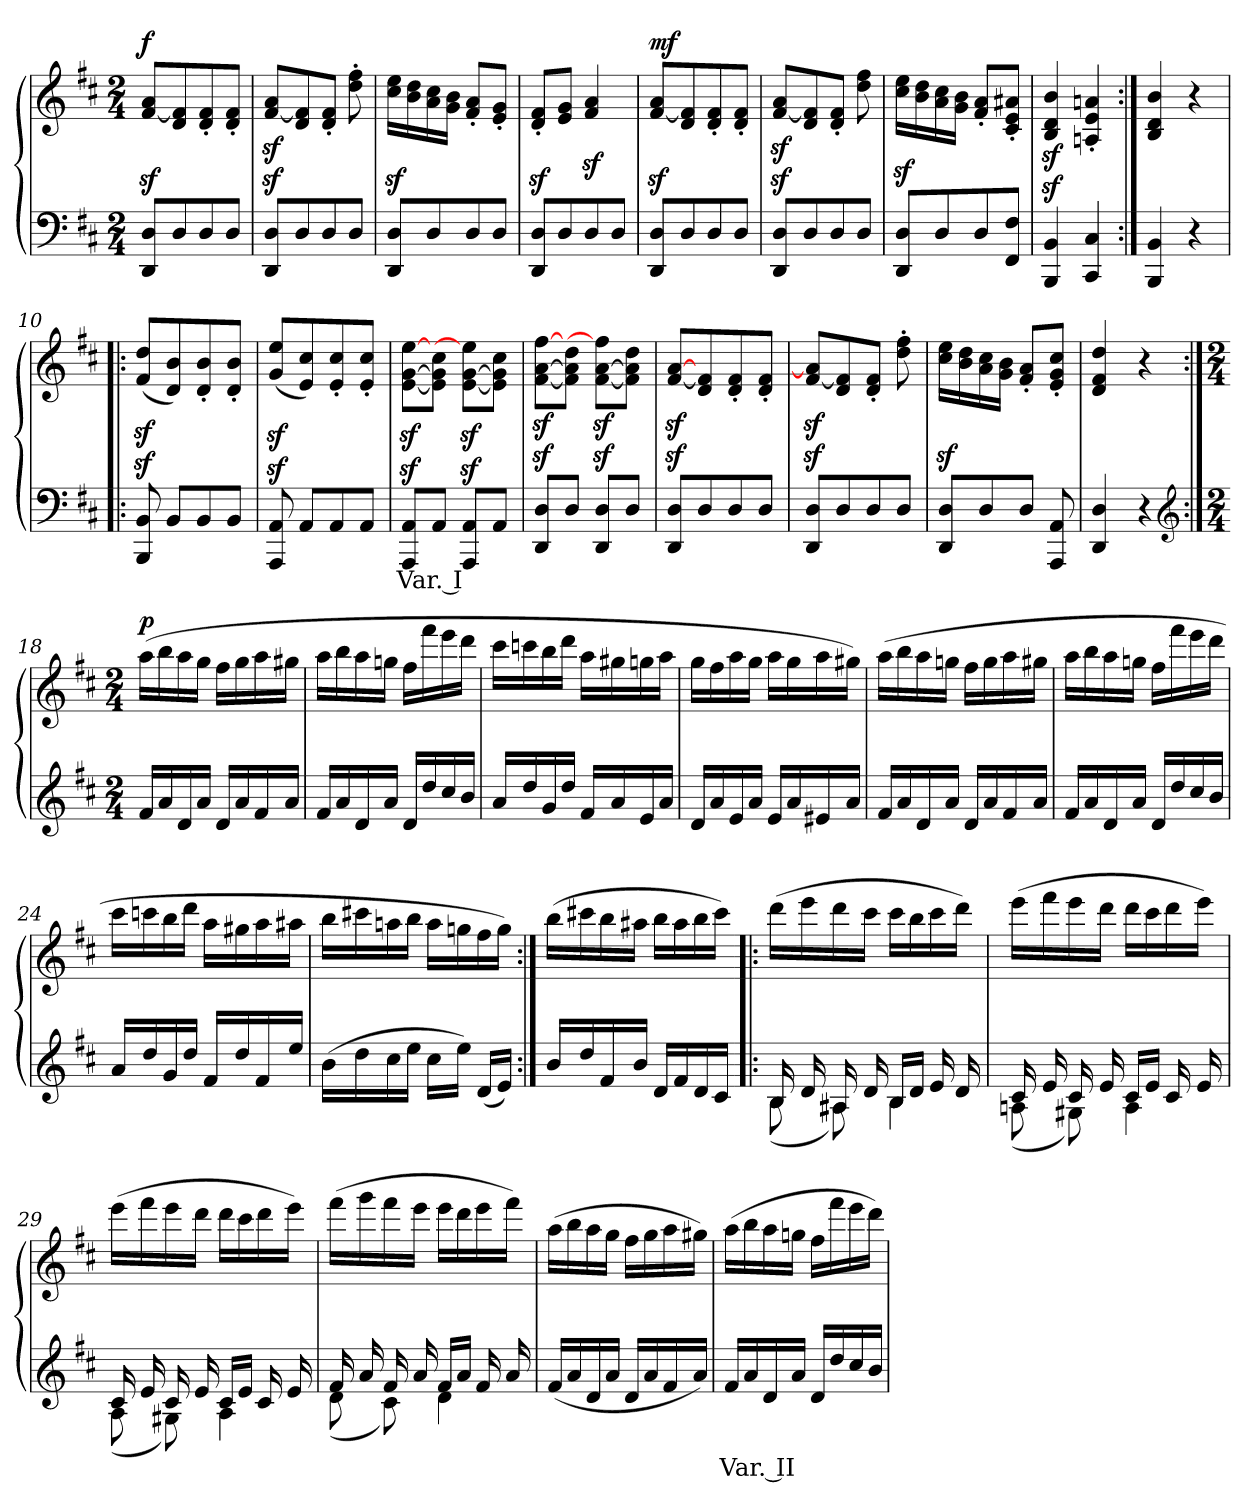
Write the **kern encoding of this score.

**kern	**text	**kern	**dynam
*part1	*part1	*part1	*part1
*staff2	*staff2	*staff1	*staff1/2
*clefF4	*	*clefG2	*
*k[f#c#]	*	*k[f#c#]	*
*M2/4	*	*M2/4	*
=1	=1	=1	=1
!	!	!	!LO:DY:a
8DDz>/ 8Dz>/L	.	[8f#/ 8a/L	f
8D/	.	8d/ 8f#]/	.
8D/	.	8d'/ 8f#'/	.
8D/J	.	8d'/ 8f#'/J	.
=2	=2	=2	=2
8DDz>/ 8Dz>/L	.	[8f#z>/ 8az>/L	.
8D/	.	8d/ 8f#]/	.
8D/	.	8d'/ 8f#'/J	.
8D/J	.	8dd'\ 8ff#'\	.
=3	=3	=3	=3
8DDz>/ 8Dz>/L	.	16cc#\ 16ee\LL	.
.	.	16b\ 16dd\	.
8D/	.	16a\ 16cc#\	.
.	.	16g\ 16b\JJ	.
8D/	.	8f#'/ 8a'/L	.
8D/J	.	8e'/ 8g'/J	.
=4	=4	=4	=4
8DDz>/ 8Dz>/L	.	8d'/ 8f#'/L	.
8D/	.	8e/ 8g/J	.
8D/	.	4f#z>/ 4az>/	.
8D/J	.	.	.
=5	=5	=5	=5
!	!	!	!LO:DY:a
8DDz>/ 8Dz>/L	.	[8f#/ 8a/L	mf
8D/	.	8d/ 8f#]/	.
8D/	.	8d'/ 8f#'/	.
8D/J	.	8d'/ 8f#'/J	.
=6	=6	=6	=6
8DDz>/ 8Dz>/L	.	[8f#z>/ 8az>/L	.
8D/	.	8d/ 8f#]/	.
8D/	.	8d'/ 8f#'/J	.
8D/J	.	8dd\ 8ff#\	.
=7	=7	=7	=7
8DDz>/ 8Dz>/L	.	16cc#\ 16ee\LL	.
.	.	16b\ 16dd\	.
8D/	.	16a\ 16cc#\	.
.	.	16g\ 16b\JJ	.
8D/	.	8f#'/ 8a'/L	.
8FF#/ 8F#/J	.	8c#'/ 8e'/ 8a#X'/J	.
!!LO:LB:g=z
=8	=8	=8	=8
4BBBz>/ 4BBz>/	.	4Bz>/ 4dz>/ 4bz>/	.
4CC#/ 4C#/	.	4An'/ 4e'/ 4an'/	.
=9:|!	=9:|!	=9:|!	=9:|!
4BBB/ 4BB/	.	4B/ 4d/ 4b/	.
4r	.	4r	.
=10!|:	=10!|:	=10!|:	=10!|:
8BBBz>/ 8BBz>/	.	(<8f#z>/ 8ddz>/L	.
8BB/L	.	8d/ 8b/)	.
8BB/	.	8d'/ 8b'/	.
8BB/J	.	8d'/ 8b'/J	.
=11	=11	=11	=11
8AAAz>/ 8AAz>/	.	(<8gz>/ 8eez>/L	.
8AA/L	.	8e/ 8cc#/)	.
8AA/	.	8e'/ 8cc#'/	.
8AA/J	.	8e'/ 8cc#'/J	.
=12	=12	=12	=12
8AAAz>/ 8AAz>/L	Var. I	[8ez>\ [8gz>\ [8eez>\L	.
8AA/J	.	8e]\ 8g]\ 8cc#\J	.
8AAAz>/ 8AAz>/L	.	[8ez>\ [8gz>\ 8ee]z>\L	.
8AA/J	.	8e]\ 8g]\ 8cc#\J	.
=13	=13	=13	=13
8DDz>/ 8Dz>/L	.	[8f#z>\ [8az>\ [8ff#z>\L	.
8D/J	.	8f#]\ 8a]\ 8dd\J	.
8DDz>/ 8Dz>/L	.	[8f#z>\ [8az>\ 8ff#]z>\L	.
8D/J	.	8f#]\ 8a]\ 8dd\J	.
=14	=14	=14	=14
8DDz>/ 8Dz>/L	.	[8f#z>/ [8az>/L	.
8D/	.	8d/ 8f#]/	.
8D/	.	8d'/ 8f#'/	.
8D/J	.	8d'/ 8f#'/J	.
=15	=15	=15	=15
8DDz>/ 8Dz>/L	.	[8f#z>/ 8a]z>/L	.
8D/	.	8d/ 8f#]/	.
8D/	.	8d'/ 8f#'/J	.
8D/J	.	8dd'\ 8ff#'\	.
=16	=16	=16	=16
8DDz>/ 8Dz>/L	.	16cc#\ 16ee\LL	.
.	.	16b\ 16dd\	.
8D/	.	16a\ 16cc#\	.
.	.	16g\ 16b\JJ	.
8D/J	.	8f#'/ 8a'/L	.
8AAA/ 8AA/	.	8e'/ 8g'/ 8cc#'/J	.
=17	=17	=17	=17
4DD/ 4D/	.	4d/ 4f#/ 4dd/	.
4r	.	4r	.
*clefG2	*	*	*
!!LO:LB:g=z
=18:|!	=18:|!	=18:|!	=18:|!
*M2/4	*	*M2/4	*
!	!	!	!LO:DY:a
16f#/LL	.	(>16aa\LL	p
16a/	.	16bb\	.
16d/	.	16aa\	.
16a/JJ	.	16gg\JJ	.
16d/LL	.	16ff#\LL	.
16a/	.	16gg\	.
16f#/	.	16aa\	.
16a/JJ	.	16gg#X\JJ	.
=19	=19	=19	=19
16f#/LL	.	16aa\LL	.
16a/	.	16bb\	.
16d/	.	16aa\	.
16a/JJ	.	16ggn\JJ	.
16d/LL	.	16ff#\LL	.
16dd/	.	16fff#\	.
16cc#/	.	16eee\	.
16b/JJ	.	16ddd\JJ	.
=20	=20	=20	=20
16a/LL	.	16ccc#\LL	.
16dd/	.	16cccn\	.
16g/	.	16bb\	.
16dd/JJ	.	16ddd\JJ	.
16f#/LL	.	16aa\LL	.
16a/	.	16gg#X\	.
16e/	.	16ggn\	.
16a/JJ	.	16aa\JJ	.
=21	=21	=21	=21
16d/LL	.	16gg\LL	.
16a/	.	16ff#\	.
16e/	.	16aa\	.
16a/JJ	.	16gg\JJ	.
16e/LL	.	16aa\LL	.
16a/	.	16gg\	.
16e#X/	.	16aa\	.
16a/JJ	.	16gg#X\JJ)	.
!!LO:LB:g=z
=22	=22	=22	=22
16f#/LL	.	(>16aa\LL	.
16a/	.	16bb\	.
16d/	.	16aa\	.
16a/JJ	.	16ggn\JJ	.
16d/LL	.	16ff#\LL	.
16a/	.	16gg\	.
16f#/	.	16aa\	.
16a/JJ	.	16gg#X\JJ	.
=23	=23	=23	=23
16f#/LL	.	16aa\LL	.
16a/	.	16bb\	.
16d/	.	16aa\	.
16a/JJ	.	16ggn\JJ	.
16d/LL	.	16ff#\LL	.
16dd/	.	16fff#\	.
16cc#/	.	16eee\	.
16b/JJ	.	16ddd\JJ	.
=24	=24	=24	=24
16a/LL	.	16ccc#\LL	.
16dd/	.	16cccn\	.
16g/	.	16bb\	.
16dd/JJ	.	16ddd\JJ	.
16f#/LL	.	16aa\LL	.
16dd/	.	16gg#X\	.
16f#/	.	16aa\	.
16ee/JJ	.	16aa#X\JJ	.
=25	=25	=25	=25
(>16b\LL	.	16bb\LL	.
16dd\	.	16ccc#X\	.
16cc#\	.	16aan\	.
16ee\JJ	.	16bb\JJ	.
16cc#\LL	.	16aa\LL	.
16ee\JJ)	.	16ggn\	.
(<16d/LL	.	16ff#\	.
16e/JJ)	.	16gg\JJ)	.
=26:|!	=26:|!	=26:|!	=26:|!
16b/LL	.	(>16bb\LL	.
16dd/	.	16ccc#X\	.
16f#/	.	16bb\	.
16b/JJ	.	16aa#X\JJ	.
16d/LL	.	16bb\LL	.
16f#/	.	16aa#\	.
16d/	.	16bb\	.
16c#/JJ	.	16ccc#\JJ)	.
!!LO:PB:g=z
=27!|:	=27!|:	=27!|:	=27!|:
*^	*	*	*
16B/	(<8B\	.	(>16ddd\LL	.
16d/	.	.	16eee\	.
16A#X/	8A#\)	.	16ddd\	.
16d/	.	.	16ccc#\JJ	.
16B/LL	4B\	.	16ccc#\LL	.
16d/JJ	.	.	16bb\	.
16e/	.	.	16ccc#\	.
16d/	.	.	16ddd\JJ)	.
=28	=28	=28	=28	=28
16c#/	(<8An\	.	(>16eee\LL	.
16e/	.	.	16fff#\	.
16c#/	8G#X\)	.	16eee\	.
16e/	.	.	16ddd\JJ	.
16c#/LL	4A\	.	16ddd\LL	.
16e/JJ	.	.	16ccc#\	.
16c#/	.	.	16ddd\	.
16e/	.	.	16eee\JJ)	.
=29	=29	=29	=29	=29
16c#/	(<8A\	.	(>16eee\LL	.
16e/	.	.	16fff#\	.
16c#/	8G#X\)	.	16eee\	.
16e/	.	.	16ddd\JJ	.
16c#/LL	4A\	.	16ddd\LL	.
16e/JJ	.	.	16ccc#\	.
16c#/	.	.	16ddd\	.
16e/	.	.	16eee\JJ)	.
=30	=30	=30	=30	=30
16f#/	(<8d\	.	(>16fff#\LL	.
16a/	.	.	16ggg\	.
16f#/	8c#\)	.	16fff#\	.
16a/	.	.	16eee\JJ	.
16f#/LL	4d\	.	16eee\LL	.
16a/JJ	.	.	16ddd\	.
16f#/	.	.	16eee\	.
16a/	.	.	16fff#\JJ)	.
*v	*v	*	*	*
=31	=31	=31	=31
(<16f#/LL	.	(>16aa\LL	.
16a/	.	16bb\	.
16d/	.	16aa\	.
16a/JJ	.	16gg\JJ	.
16d/LL	.	16ff#\LL	.
16a/	.	16gg\	.
16f#/	.	16aa\	.
16a/JJ)	.	16gg#X\JJ)	.
!!LO:LB:g=z
=32	=32	=32	=32
16f#/LL	Var. II	(>16aa\LL	.
16a/	.	16bb\	.
16d/	.	16aa\	.
16a/JJ	.	16ggn\JJ	.
16d/LL	.	16ff#\LL	.
16dd/	.	16fff#\	.
16cc#/	.	16eee\	.
16b/JJ	.	16ddd\JJ)	.
=	=	=	=
*-	*-	*-	*-
